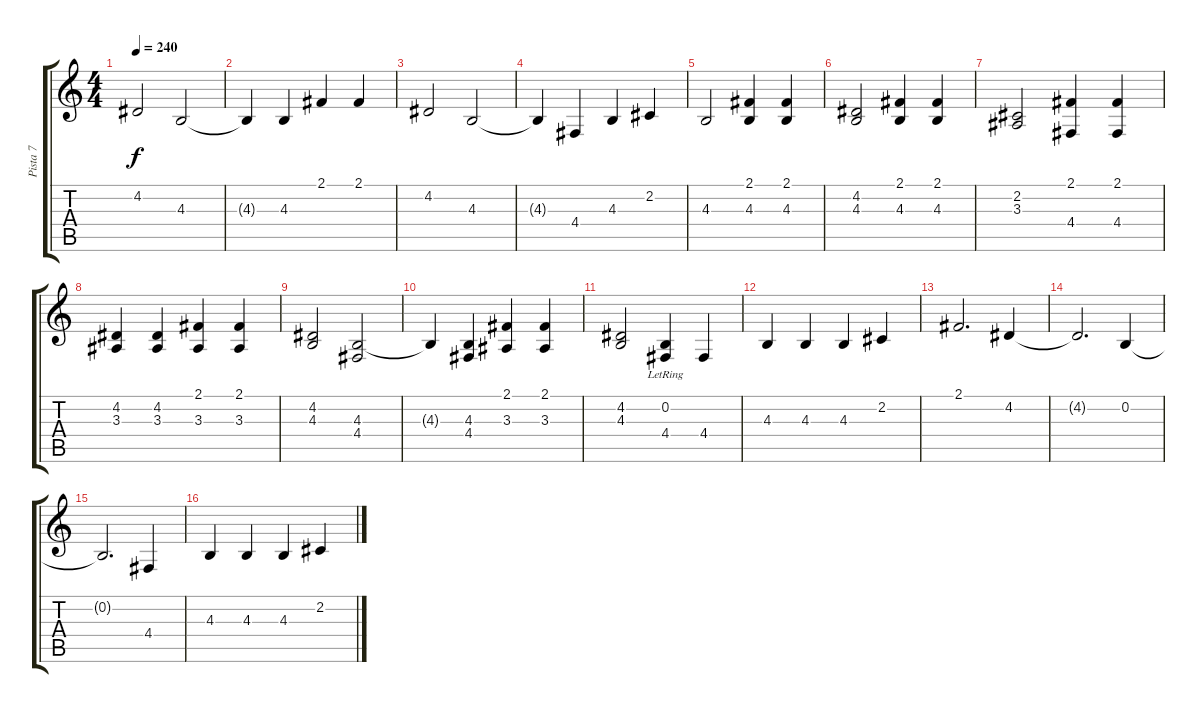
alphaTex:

\track ("Pista 7" "Pista 7") {instrument electricgrandpiano}
\staff {score tabs}
\tuning (E4 B3 G3 D3 A2 E2) {hide}
\ts (4 4)
\tempo 240
\clef g2
\ks c
4.2.2{dy f} 4.3.2 |
4.3{t}.4 4.3.4 2.1.4 2.1.4 |
4.2.2 4.3.2 |
4.3{t}.4 4.4.4 4.3.4 2.2.4 |
4.3.2 (2.1 4.3).4 (2.1 4.3).4 |
(4.2 4.3).2 (2.1 4.3).4 (2.1 4.3).4 |
(2.2 3.3).2 (2.1 4.4).4 (2.1 4.4).4 |
(4.2 3.3).4 (4.2 3.3).4 (2.1 3.3).4 (2.1 3.3).4 |
(4.2 4.3).2 (4.3 4.4).2 |
4.3{t}.4 (4.3 4.4).4 (2.1 3.3).4 (2.1 3.3).4 |
(4.2 4.3).2 (0.2{lr} 4.4).4 4.4.4 |
4.3.4 4.3.4 4.3.4 2.2.4 |
2.1.2{d} 4.2.4 |
4.2{t}.2{d} 0.2.4 |
0.2{t}.2{d} 4.4.4 |
4.3.4 4.3.4 4.3.4 2.2.4
